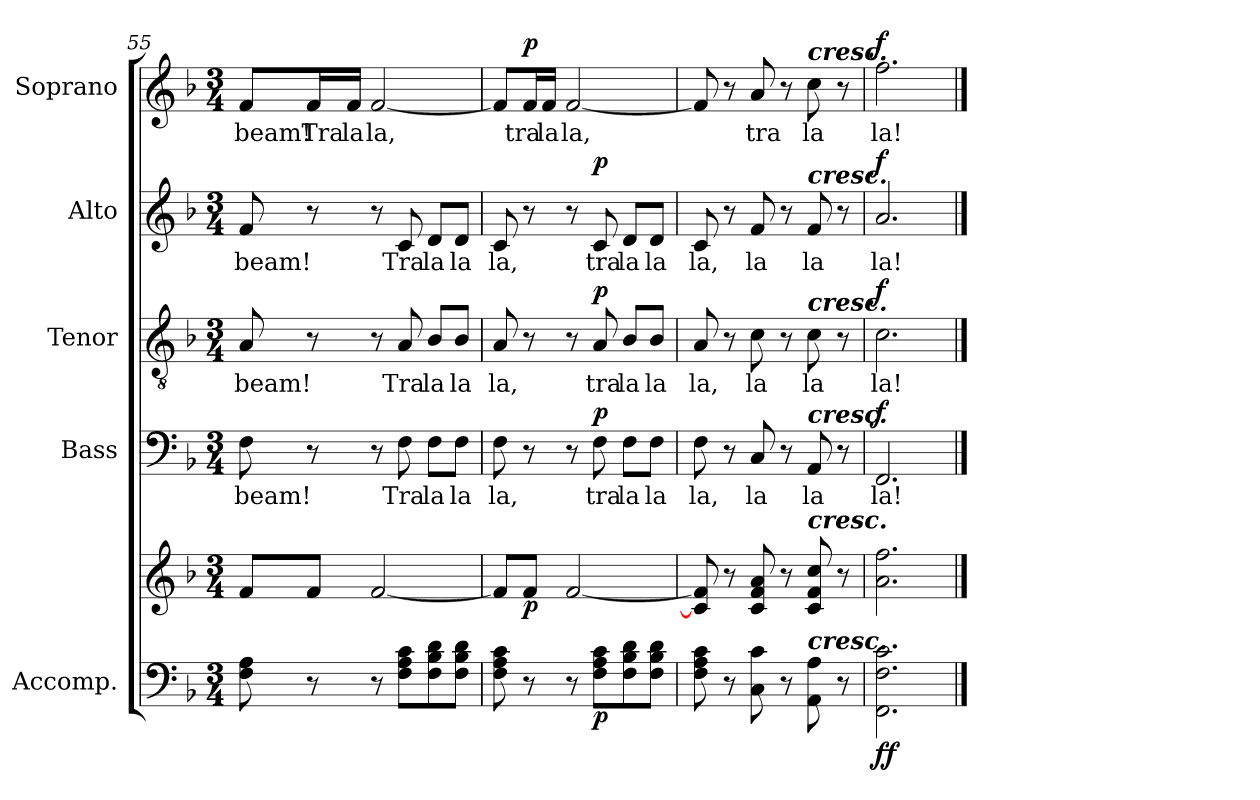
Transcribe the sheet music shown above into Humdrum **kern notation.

**kern	**kern	**dynam	**kern	**text	**dynam	**kern	**text	**dynam	**kern	**text	**dynam	**kern	**text	**dynam
*part5	*part5	*part5	*part4	*part4	*part4	*part3	*part3	*part3	*part2	*part2	*part2	*part1	*part1	*part1
*staff6	*staff5	*staff5/6	*staff4	*staff4	*staff4	*staff3	*staff3	*staff3	*staff2	*staff2	*staff2	*staff1	*staff1	*staff1
*I"Accomp.	*	*	*I"Bass	*	*	*I"Tenor	*	*	*I"Alto	*	*	*I"Soprano	*	*
*clefF4	*clefG2	*	*clefF4	*	*	*clefGv2	*	*	*clefG2	*	*	*clefG2	*	*
*k[b-]	*k[b-]	*	*k[b-]	*	*	*k[b-]	*	*	*k[b-]	*	*	*k[b-]	*	*
*F:	*F:	*	*F:	*	*	*F:	*	*	*F:	*	*	*F:	*	*
*M3/4	*M3/4	*	*M3/4	*	*	*M3/4	*	*	*M3/4	*	*	*M3/4	*	*
=55	=55	=55	=55	=55	=55	=55	=55	=55	=55	=55	=55	=55	=55	=55
!	!	!	!	!LO:LY:b	!	!	!LO:LY:b	!	!	!LO:LY:b	!	!	!LO:LY:b	!
8F 8A	8fL	.	8F	beam!	.	8A	beam!	.	8f	beam!	.	8f/L	beam!	.
!	!	!	!	!	!	!	!	!	!	!	!	!	!LO:LY:b	!
8r	8fJ	.	8r	.	.	8r	.	.	8r	.	.	16f/L	Tra	.
!	!	!	!	!	!	!	!	!	!	!	!	!	!LO:LY:b	!
.	.	.	.	.	.	.	.	.	.	.	.	16f/JJ	la	.
!	!	!	!	!	!	!	!	!	!	!	!	!	!LO:LY:b	!
8r	[2f	.	8r	.	.	8r	.	.	8r	.	.	[2f	la,	.
!	!	!	!	!LO:LY:b	!	!	!LO:LY:b	!	!	!LO:LY:b	!	!	!	!
8F 8A 8cL	.	.	8F	Tra	.	8A	Tra	.	8c	Tra	.	.	.	.
!	!	!	!	!LO:LY:b	!	!	!LO:LY:b	!	!	!LO:LY:b	!	!	!	!
8F 8B- 8d	.	.	8F\L	la	.	8B-/L	la	.	8d/L	la	.	.	.	.
!	!	!	!	!LO:LY:b	!	!	!LO:LY:b	!	!	!LO:LY:b	!	!	!	!
8F 8B- 8dJ	.	.	8F\J	la	.	8B-/J	la	.	8d/J	la	.	.	.	.
=56	=56	=56	=56	=56	=56	=56	=56	=56	=56	=56	=56	=56	=56	=56
!	!	!	!	!LO:LY:b	!	!	!LO:LY:b	!	!	!LO:LY:b	!	!	!	!
8F 8A 8c	8fL]	.	8F	la,	.	8A	la,	.	8c	la,	.	8f/L]	.	.
!	!	!LO:DY:b	!	!	!	!	!	!	!	!	!	!	!LO:LY:b	!LO:DY:b
8r	8fJ	p	8r	.	.	8r	.	.	8r	.	.	16f/L	tra	p
!	!	!	!	!	!	!	!	!	!	!	!	!	!LO:LY:b	!
.	.	.	.	.	.	.	.	.	.	.	.	16f/JJ	la	.
!	!	!	!	!	!	!	!	!	!	!	!	!	!LO:LY:b	!
8r	[2f	.	8r	.	.	8r	.	.	8r	.	.	[2f	la,	.
!	!	!LO:DY:b=2	!	!LO:LY:b	!LO:DY:b	!	!LO:LY:b	!LO:DY:b	!	!LO:LY:b	!LO:DY:b	!	!	!
8F 8A 8cL	.	p	8F	tra	p	8A	tra	p	8c	tra	p	.	.	.
!	!	!	!	!LO:LY:b	!	!	!LO:LY:b	!	!	!LO:LY:b	!	!	!	!
8F 8B- 8d	.	.	8F\L	la	.	8B-/L	la	.	8d/L	la	.	.	.	.
!	!	!	!	!LO:LY:b	!	!	!LO:LY:b	!	!	!LO:LY:b	!	!	!	!
8F 8B- 8dJ	.	.	8F\J	la	.	8B-/J	la	.	8d/J	la	.	.	.	.
=57	=57	=57	=57	=57	=57	=57	=57	=57	=57	=57	=57	=57	=57	=57
!	!	!	!	!LO:LY:b	!	!	!LO:LY:b	!	!	!LO:LY:b	!	!	!	!
8F 8A 8c	8c] 8f]	.	8F	la,	.	8A	la,	.	8c	la,	.	8f]	.	.
8r	8r	.	8r	.	.	8r	.	.	8r	.	.	8r	.	.
!	!	!	!	!LO:LY:b	!	!	!LO:LY:b	!	!	!LO:LY:b	!	!	!LO:LY:b	!
8C 8c	8c 8f 8a	.	8C	la	.	8c	la	.	8f	la	.	8a	tra	.
8r	8r	.	8r	.	.	8r	.	.	8r	.	.	8r	.	.
!	!	!	!	!	!	!	!	!	!	!	!	!LO:TX:a:Bi:t=cresc.	!	!
!	!	!	!	!	!	!	!	!	!LO:TX:a:Bi:t=cresc.	!	!	!	!	!
!	!	!	!	!	!	!LO:TX:a:Bi:t=cresc.	!	!	!	!	!	!	!	!
!	!	!	!LO:TX:a:Bi:t=cresc.	!	!	!	!	!	!	!	!	!	!	!
!	!LO:TX:a:Bi:t=cresc.	!	!	!	!	!	!	!	!	!	!	!	!	!
!LO:TX:a:Bi:t=cresc.	!	!	!	!	!	!	!	!	!	!	!	!	!	!
!	!	!	!	!LO:LY:b	!	!	!LO:LY:b	!	!	!LO:LY:b	!	!	!LO:LY:b	!
8AA 8A	8c 8f 8cc	.	8AA	la	.	8c	la	.	8f	la	.	8cc	la	.
8r	8r	.	8r	.	.	8r	.	.	8r	.	.	8r	.	.
=58	=58	=58	=58	=58	=58	=58	=58	=58	=58	=58	=58	=58	=58	=58
!	!	!LO:DY:b=2	!	!LO:LY:b	!	!	!LO:LY:b	!	!	!LO:LY:b	!	!	!LO:LY:b	!
!	!	!LO:DY:n=1:b	!	!	!LO:DY:b	!	!	!LO:DY:b	!	!	!LO:DY:b	!	!	!LO:DY:b
2.FF 2.F 2.c	2.a 2.ff	f f	2.FF	la!	f	2.c	la!	f	2.a	la!	f	2.ff	la!	f
==	==	==	==	==	==	==	==	==	==	==	==	==	==	==
*-	*-	*-	*-	*-	*-	*-	*-	*-	*-	*-	*-	*-	*-	*-
